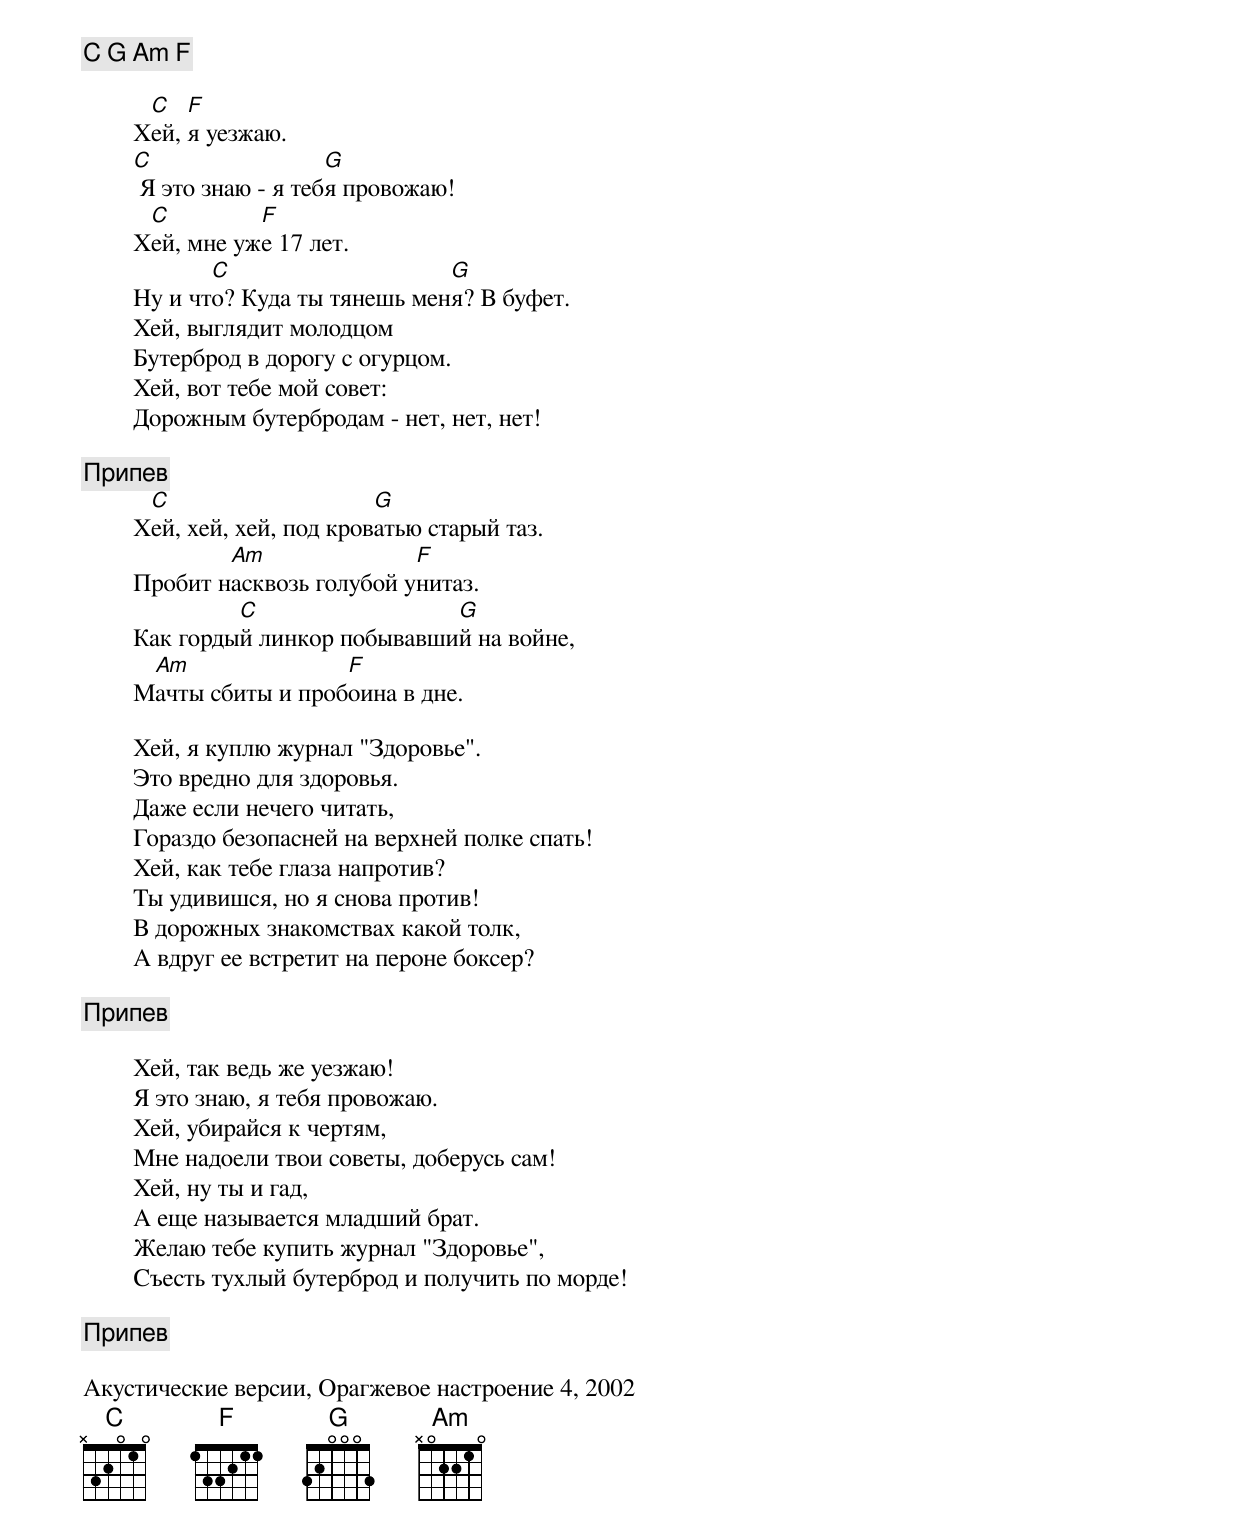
	[C G Am F]

	 C   F
	Хей, я уезжаю.
	C                  G
	 Я это знаю - я тебя провожаю!
	 C         F
	Хей, мне уже 17 лет.
	       C                    G
	Ну и что? Куда ты тянешь меня? В буфет.
	Хей, выглядит молодцом
	Бутерброд в дорогу с огурцом.
	Хей, вот тебе мой совет:
	Дорожным бутербродам - нет, нет, нет!

	[Припев]
	 C                     G
	Хей, хей, хей, под кроватью старый таз.
		Am               F
	Пробит насквозь голубой унитаз.
		 C                 G
	Как гордый линкор побывавший на войне,
	 Am               F
	Мачты сбиты и пробоина в дне.

	Хей, я куплю журнал "Здоровье".
	Это вредно для здоровья.
	Даже если нечего читать,
	Гораздо безопасней на верхней полке спать!
	Хей, как тебе глаза напротив?
	Ты удивишся, но я снова против!
	В дорожных знакомствах какой толк,
	А вдруг ее встретит на пероне боксер?

	[Припев]

	Хей, так ведь же уезжаю!
	Я это знаю, я тебя провожаю.
	Хей, убирайся к чертям,
	Мне надоели твои советы, доберусь сам!
	Хей, ну ты и гад,
	А еще называется младший брат.
	Желаю тебе купить журнал "Здоровье",
	Съесть тухлый бутерброд и получить по морде!

	[Припев]

Акустические версии, Орагжевое настроение 4, 2002
